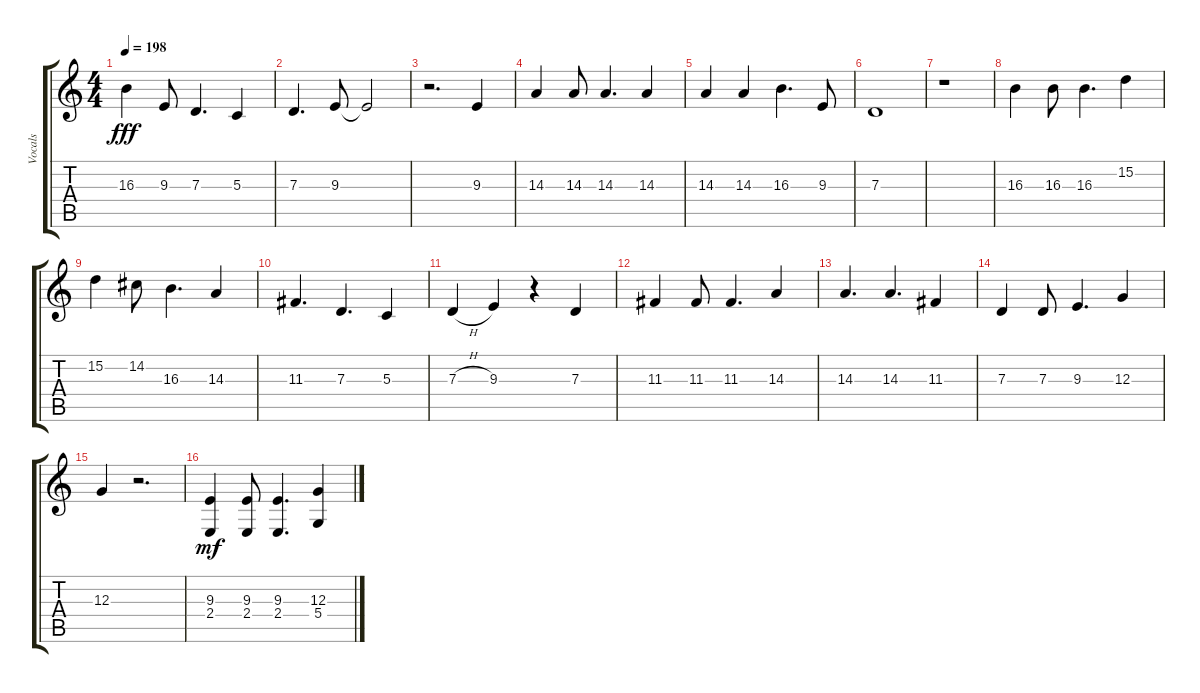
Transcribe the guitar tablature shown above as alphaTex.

\track ("Vocals" "Vocals") {instrument altosax}
\staff {score tabs}
\tuning (E4 B3 G3 D3 A2 E2) {hide}
\ts (4 4)
\tempo 198
\clef g2
\ks c
16.3.4{dy fff} 9.3.8 7.3.4{d} 5.3.4 |
7.3.4{d} 9.3.8 9.3{t}.2 |
r.2{d} 9.3.4 |
14.3.4 14.3.8 14.3.4{d} 14.3.4 |
14.3.4 14.3.4 16.3.4{d} 9.3.8 |
7.3.1 |
r.1 |
16.3.4 16.3.8 16.3.4{d} 15.2.4 |
15.2.4 14.2.8 16.3.4{d} 14.3.4 |
11.3.4{d} 7.3.4{d} 5.3.4 |
7.3{h}.4 9.3.4 r.4 7.3.4 |
11.3.4 11.3.8 11.3.4{d} 14.3.4 |
14.3.4{d} 14.3.4{d} 11.3.4 |
7.3.4 7.3.8 9.3.4{d} 12.3.4 |
12.3.4 r.2{d} |
(9.3 2.4).4{dy mf} (9.3 2.4).8 (9.3 2.4).4{d} (12.3 5.4).4
